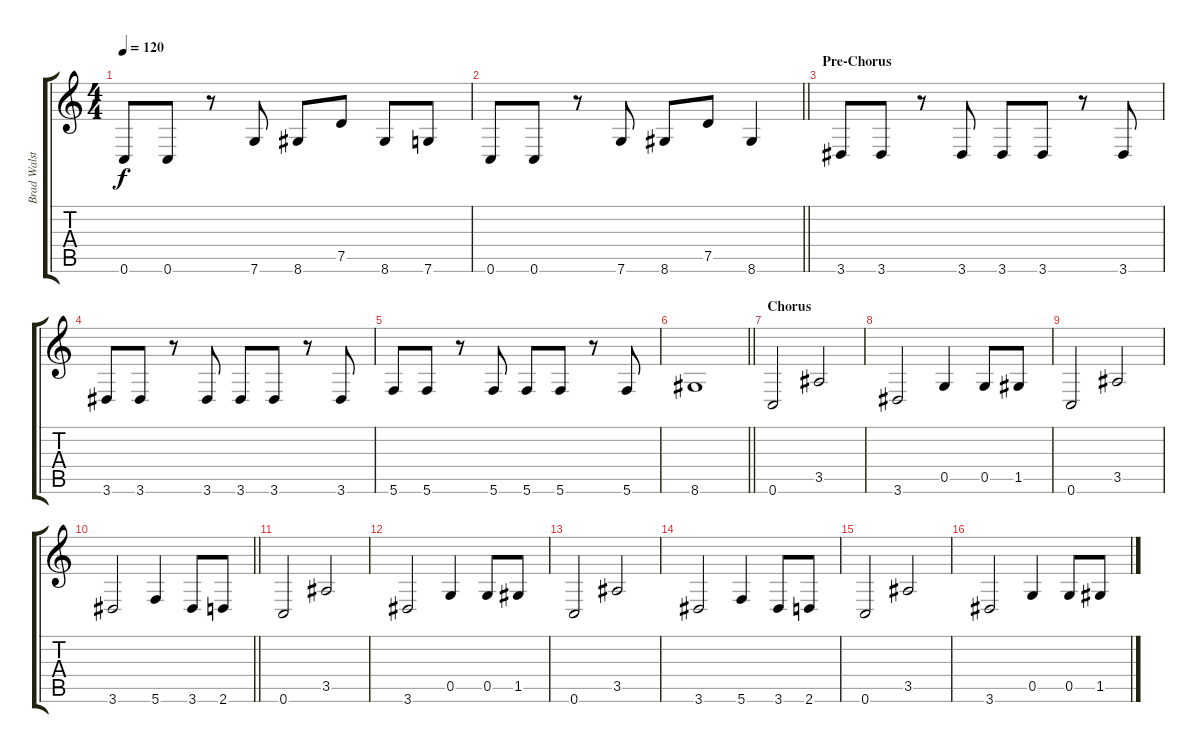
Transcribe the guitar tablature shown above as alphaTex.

\track ("Brad Walst (Bass)" "Brad Walst") {instrument electricbasspick}
\staff {score tabs}
\tuning (D4 A3 F3 C3 G2 C2) {hide}
\ts (4 4)
\tempo 120
\clef g2
\ks c
0.6.8{dy f} 0.6.8 r.8 7.6.8 8.6.8 7.5.8 8.6.8 7.6.8 |
\barLineRight lightlight
0.6.8 0.6.8 r.8 7.6.8 8.6.8 7.5.8 8.6.4 |
\section ("" "Pre-Chorus")
3.6.8 3.6.8 r.8 3.6.8 3.6.8 3.6.8 r.8 3.6.8 |
3.6.8 3.6.8 r.8 3.6.8 3.6.8 3.6.8 r.8 3.6.8 |
5.6.8 5.6.8 r.8 5.6.8 5.6.8 5.6.8 r.8 5.6.8 |
\barLineRight lightlight
8.6.1 |
\section ("" "Chorus")
0.6.2 3.5.2 |
3.6.2 0.5.4 0.5.8 1.5.8 |
0.6.2 3.5.2 |
\barLineRight lightlight
3.6.2 5.6.4 3.6.8 2.6.8 |
0.6.2 3.5.2 |
3.6.2 0.5.4 0.5.8 1.5.8 |
0.6.2 3.5.2 |
3.6.2 5.6.4 3.6.8 2.6.8 |
0.6.2 3.5.2 |
3.6.2 0.5.4 0.5.8 1.5.8
